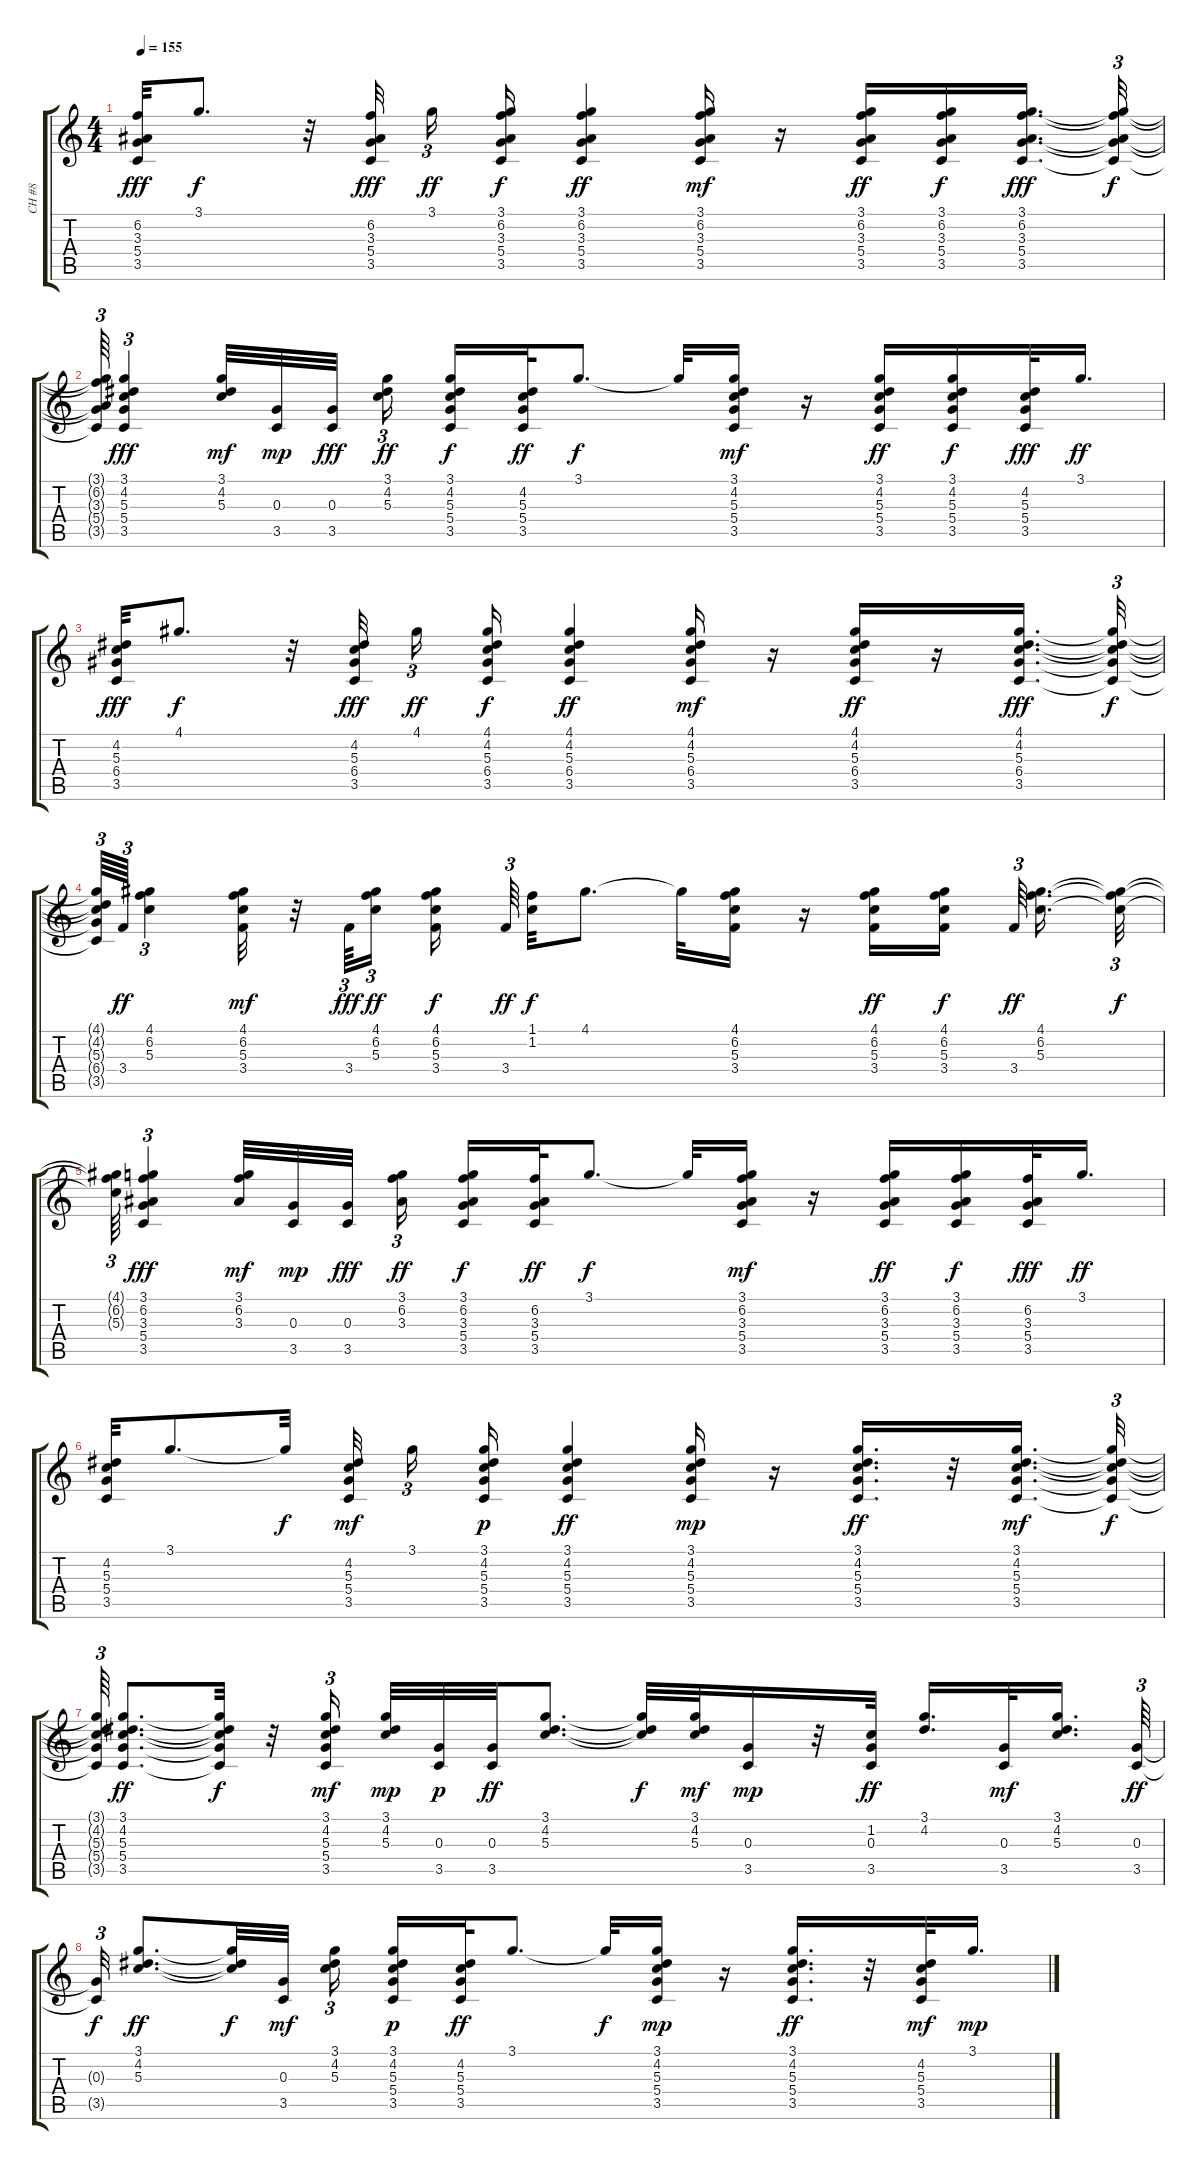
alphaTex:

\track ("CH #8" "CH #8") {instrument acousticguitarsteel}
\staff {score tabs}
\tuning (E4 B3 G3 D3 A2 E2) {hide}
\ts (4 4)
\tempo 155
\clef g2
\ks c
(6.2 3.3 5.4 3.5).32{dy fff} 3.1.8{d dy f} r.32 (6.2 3.3 5.4 3.5).32{dy fff beam splitsecondary} 3.1.16{tu (3 2) dy ff} (3.1 6.2 3.3 5.4 3.5).16{dy f} (3.1 6.2 3.3 5.4 3.5).4{dy ff} (3.1 6.2 3.3 5.4 3.5).16{dy mf} r.16 (3.1 6.2 3.3 5.4 3.5).16{dy ff} (3.1 6.2 3.3 5.4 3.5).16{dy f} (3.1 6.2 3.3 5.4 3.5).16{d dy fff beam splitsecondary} (3.1{t} 6.2{t} 3.3{t} 5.4{t} 3.5{t}).32{tu (3 2) dy f} |
(3.1{t} 6.2{t} 3.3{t} 5.4{t} 3.5{t}).64{tu (3 2)} (3.1 4.2 5.3 5.4 3.5).4{tu (3 2) dy fff} (3.1 4.2 5.3).32{dy mf} (0.3 3.5).32{dy mp} (0.3 3.5).32{dy fff} (3.1 4.2 5.3).16{tu (3 2) dy ff beam splitsecondary} (3.1 4.2 5.3 5.4 3.5).16{dy f} (4.2 5.3 5.4 3.5).32{dy ff} 3.1.8{d dy f} 3.1{t}.32 (3.1 4.2 5.3 5.4 3.5).16{dy mf} r.16 (3.1 4.2 5.3 5.4 3.5).16{dy ff} (3.1 4.2 5.3 5.4 3.5).16{dy f} (4.2 5.3 5.4 3.5).32{dy fff} 3.1.16{d dy ff} |
(4.2 5.3 6.4 3.5).32{dy fff} 4.1.8{d dy f} r.32 (4.2 5.3 6.4 3.5).32{dy fff beam splitsecondary} 4.1.16{tu (3 2) dy ff} (4.1 4.2 5.3 6.4 3.5).16{dy f} (4.1 4.2 5.3 6.4 3.5).4{dy ff} (4.1 4.2 5.3 6.4 3.5).16{dy mf} r.16 (4.1 4.2 5.3 6.4 3.5).16{dy ff} r.16 (4.1 4.2 5.3 6.4 3.5).16{d dy fff} (4.1{t} 4.2{t} 5.3{t} 6.4{t} 3.5{t}).32{tu (3 2) dy f} |
(4.1{t} 4.2{t} 5.3{t} 6.4{t} 3.5{t}).64{tu (3 2)} 3.4.64{tu (3 2) dy ff} (4.1 6.2 5.3).4{tu (3 2)} (4.1 6.2 5.3 3.4).32{dy mf} r.32 3.4.64{tu (3 2) dy fff} (4.1 6.2 5.3).16{tu (3 2) dy ff beam splitsecondary} (4.1 6.2 5.3 3.4).16{dy f beam splitsecondary} 3.4.64{tu (3 2) dy ff beam splitsecondary} (1.1 1.2).32{dy f} 4.1.8{d} 4.1{t}.32 (4.1 6.2 5.3 3.4).16 r.16 (4.1 6.2 5.3 3.4).16{dy ff} (4.1 6.2 5.3 3.4).16{dy f beam splitsecondary} 3.4.64{tu (3 2) dy ff beam splitsecondary} (4.1 6.2 5.3).16{d} (4.1{t} 6.2{t} 5.3{t}).32{tu (3 2) dy f} |
(4.1{t} 6.2{t} 5.3{t}).64{tu (3 2)} (3.1 6.2 3.3 5.4 3.5).4{tu (3 2) dy fff} (3.1 6.2 3.3).32{dy mf} (0.3 3.5).32{dy mp} (0.3 3.5).32{dy fff} (3.1 6.2 3.3).16{tu (3 2) dy ff beam splitsecondary} (3.1 6.2 3.3 5.4 3.5).16{dy f} (6.2 3.3 5.4 3.5).32{dy ff} 3.1.8{d dy f} 3.1{t}.32 (3.1 6.2 3.3 5.4 3.5).16{dy mf} r.16 (3.1 6.2 3.3 5.4 3.5).16{dy ff} (3.1 6.2 3.3 5.4 3.5).16{dy f} (6.2 3.3 5.4 3.5).32{dy fff} 3.1.16{d dy ff} |
(4.2 5.3 5.4 3.5).32 3.1.8{d} 3.1{t}.32{dy f} (4.2 5.3 5.4 3.5).32{dy mf beam splitsecondary} 3.1.16{tu (3 2)} (3.1 4.2 5.3 5.4 3.5).16{dy p} (3.1 4.2 5.3 5.4 3.5).4{dy ff} (3.1 4.2 5.3 5.4 3.5).16{dy mp} r.16 (3.1 4.2 5.3 5.4 3.5).16{d dy ff} r.32 (3.1 4.2 5.3 5.4 3.5).16{d dy mf} (3.1{t} 4.2{t} 5.3{t} 5.4{t} 3.5{t}).32{tu (3 2) dy f} |
(3.1{t} 4.2{t} 5.3{t} 5.4{t} 3.5{t}).64{tu (3 2)} (3.1 4.2 5.3 5.4 3.5).8{d dy ff} (3.1{t} 4.2{t} 5.3{t} 5.4{t} 3.5{t}).32{dy f} r.32 (3.1 4.2 5.3 5.4 3.5).16{tu (3 2) dy mf beam splitsecondary} (3.1 4.2 5.3).32{dy mp} (0.3 3.5).32{dy p} (0.3 3.5).32{dy ff} (3.1 4.2 5.3).8{d} (3.1{t} 4.2{t} 5.3{t}).32{dy f} (3.1 4.2 5.3).32{dy mf} (0.3 3.5).16{dy mp} r.32 (1.2 0.3 3.5).32{dy ff} (3.1 4.2).16{d} (0.3 3.5).32{dy mf} (3.1 4.2 5.3).16{d beam splitsecondary} (0.3 3.5).64{tu (3 2) dy ff} |
(0.3{t} 3.5{t}).32{tu (3 2) dy f} (3.1 4.2 5.3).8{d dy ff} (3.1{t} 4.2{t} 5.3{t}).32{dy f} (0.3 3.5).32{dy mf} (3.1 4.2 5.3).16{tu (3 2) beam splitsecondary} (3.1 4.2 5.3 5.4 3.5).16{dy p} (4.2 5.3 5.4 3.5).32{dy ff} 3.1.8{d} 3.1{t}.32{dy f} (3.1 4.2 5.3 5.4 3.5).16{dy mp} r.16 (3.1 4.2 5.3 5.4 3.5).16{d dy ff} r.32 (4.2 5.3 5.4 3.5).32{dy mf} 3.1.16{d dy mp}
